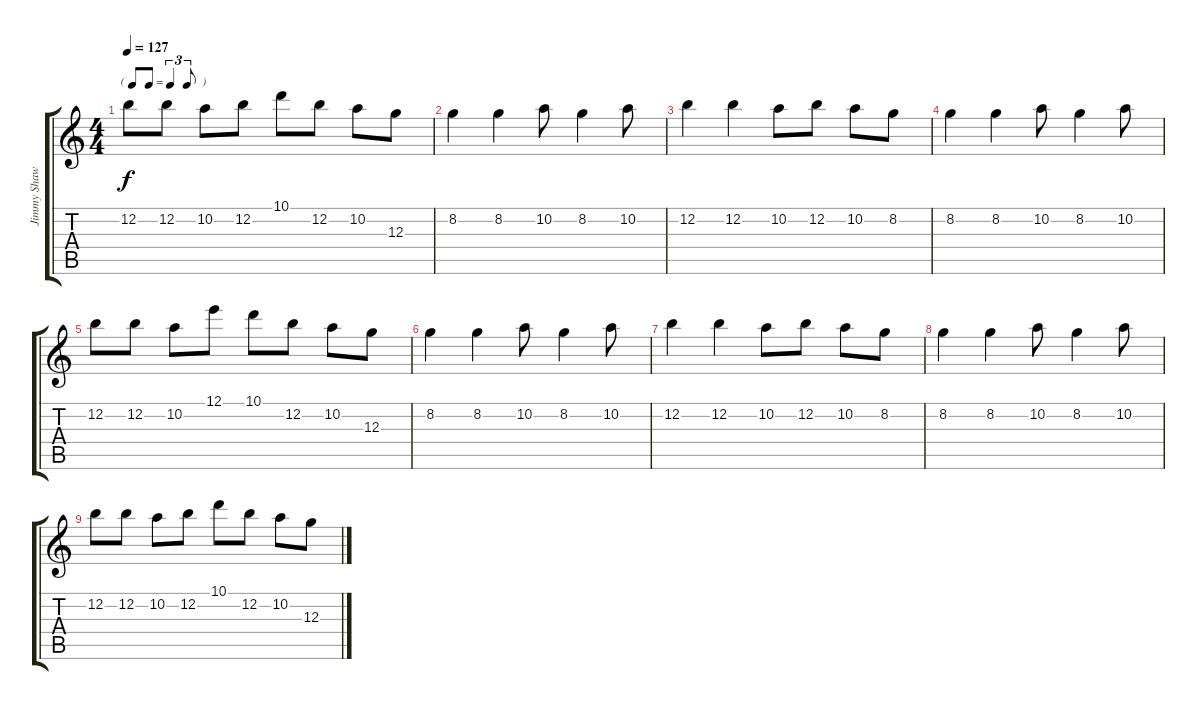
\track ("Jimmy Shaw" "Jimmy Shaw") {instrument overdrivenguitar}
\staff {score tabs}
\tuning (E4 B3 G3 D3 A2 E2) {hide}
\ts (4 4)
\tf triplet8th
\tempo 127
\clef g2
\ks c
12.2.8{dy f} 12.2.8 10.2.8 12.2.8 10.1.8 12.2.8 10.2.8 12.3.8 |
8.2.4 8.2.4 10.2.8 8.2.4 10.2.8 |
12.2.4 12.2.4 10.2.8 12.2.8 10.2.8 8.2.8 |
8.2.4 8.2.4 10.2.8 8.2.4 10.2.8 |
12.2.8 12.2.8 10.2.8 12.1.8 10.1.8 12.2.8 10.2.8 12.3.8 |
8.2.4 8.2.4 10.2.8 8.2.4 10.2.8 |
12.2.4 12.2.4 10.2.8 12.2.8 10.2.8 8.2.8 |
8.2.4 8.2.4 10.2.8 8.2.4 10.2.8 |
12.2.8 12.2.8 10.2.8 12.2.8 10.1.8 12.2.8 10.2.8 12.3.8
